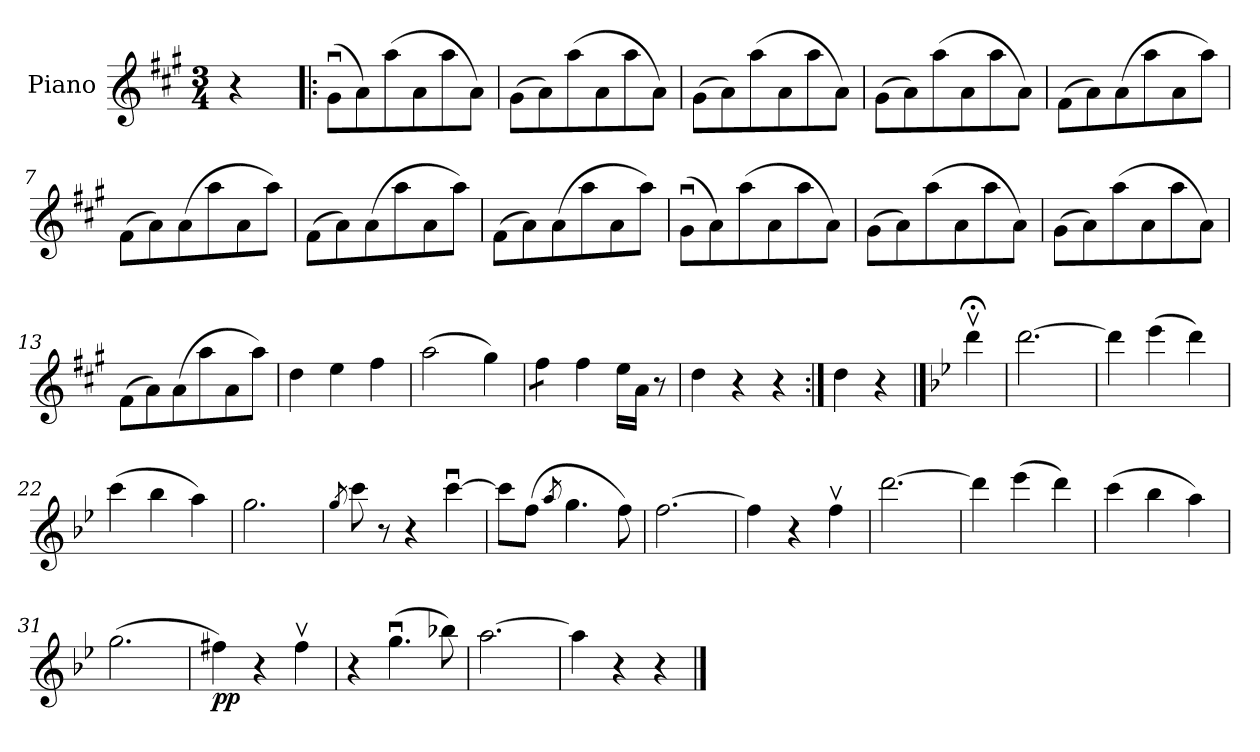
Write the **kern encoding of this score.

**kern	**dynam
*part1	*part1
*staff1	*staff1
*I"Piano	*
*I'Pno	*
*clefG2	*
*k[f#c#g#]	*
*A:	*
*M3/4	*
=1	=1
4r	.
=2!|:	=2!|:
(>8g#u\L	.
8a\)	.
(>8aa\	.
8a\	.
8aa\	.
8a\J)	.
=3	=3
(>8g#\L	.
8a\)	.
(>8aa\	.
8a\	.
8aa\	.
8a\J)	.
=4	=4
(>8g#\L	.
8a\)	.
(>8aa\	.
8a\	.
8aa\	.
8a\J)	.
=5	=5
(>8g#\L	.
8a\)	.
(>8aa\	.
8a\	.
8aa\	.
8a\J)	.
=6	=6
(>8f#\L	.
8a\)	.
(>8a\	.
8aa\	.
8a\	.
8aa\J)	.
=7	=7
(>8f#\L	.
8a\)	.
(>8a\	.
8aa\	.
8a\	.
8aa\J)	.
=8	=8
(>8f#\L	.
8a\)	.
(>8a\	.
8aa\	.
8a\	.
8aa\J)	.
!!LO:LB:g=z
=9	=9
(>8f#\L	.
8a\)	.
(>8a\	.
8aa\	.
8a\	.
8aa\J)	.
=10	=10
(>8g#u\L	.
8a\)	.
(>8aa\	.
8a\	.
8aa\	.
8a\J)	.
=11	=11
(>8g#\L	.
8a\)	.
(>8aa\	.
8a\	.
8aa\	.
8a\J)	.
=12	=12
(>8g#\L	.
8a\)	.
(>8aa\	.
8a\	.
8aa\	.
8a\J)	.
=13	=13
(>8f#\L	.
8a\)	.
(>8a\	.
8aa\	.
8a\	.
8aa\J)	.
=14	=14
4dd\	.
4ee\	.
4ff#\	.
=15	=15
(>2aa\	.
4gg#\)	.
=16	=16
*tremolo	*
8ff#\L	.
8ff#\J	.
*Xtremolo	*
4ff#\	.
16ee\LL	.
16a\JJ	.
8r	.
=17	=17
4dd\	.
4r	.
4r	.
!!LO:LB:g=z
=18:|!	=18:|!
4dd\	.
4r	.
==19	==19
*k[b-e-]	*
*g:	*
4ddd;<v\	.
=20	=20
[2.ddd\	.
=21	=21
4ddd\]	.
(>4eee-\	.
4ddd\)	.
=22	=22
(>4ccc\	.
4bb-\	.
4aa\)	.
=23	=23
2.gg\	.
=24	=24
8qgg/	.
8ccc\	.
8r	.
4r	.
[4cccu\	.
=25	=25
8ccc\L]	.
(>8ff\J	.
8qaa/	.
4.gg\	.
8ff\)	.
=26	=26
[2.ff\	.
=27	=27
4ff\]	.
4r	.
4ffv\	.
=28	=28
[2.ddd\	.
=29	=29
4ddd\]	.
(>4eee-\	.
4ddd\)	.
!!LO:LB:g=z
=30	=30
(>4ccc\	.
4bb-\	.
4aa\)	.
=31	=31
(>2.gg\	.
=32	=32
!	!LO:DY:b
4ff#X\)	pp
4r	.
4ff#v\	.
=33	=33
4r	.
(>4.ggu\	.
8bb-X\)	.
=34	=34
[2.aa\	.
=35	=35
4aa\]	.
4r	.
4r	.
==	==
*-	*-
